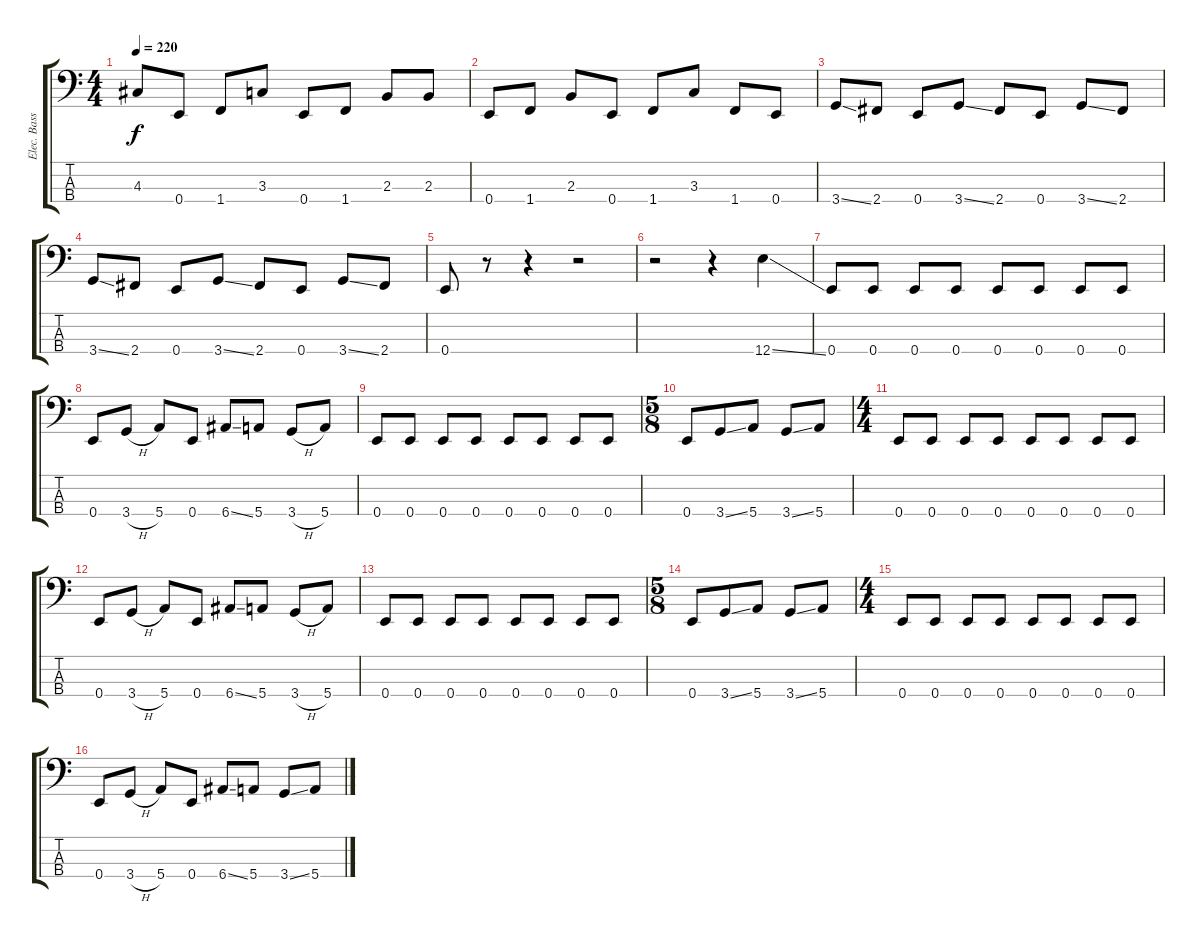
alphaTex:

\track ("Elec. Bass" "Elec. Bass") {instrument electricbasspick}
\staff {score tabs}
\tuning (G2 D2 A1 E1) {hide}
\ts (4 4)
\tempo 220
\clef f4
\ks c
4.3.8{dy f} 0.4.8 1.4.8 3.3.8 0.4.8 1.4.8 2.3.8 2.3.8 |
0.4.8 1.4.8 2.3.8 0.4.8 1.4.8 3.3.8 1.4.8 0.4.8 |
3.4{ss}.8 2.4.8 0.4.8 3.4{ss}.8 2.4.8 0.4.8 3.4{ss}.8 2.4.8 |
3.4{ss}.8 2.4.8 0.4.8 3.4{ss}.8 2.4.8 0.4.8 3.4{ss}.8 2.4.8 |
0.4.8 r.8 r.4 r.2 |
r.2 r.4 12.4{ss}.4 |
0.4.8 0.4.8 0.4.8 0.4.8 0.4.8 0.4.8 0.4.8 0.4.8 |
0.4.8 3.4{h}.8 5.4.8 0.4.8 6.4{ss}.8 5.4.8 3.4{h}.8 5.4.8 |
0.4.8 0.4.8 0.4.8 0.4.8 0.4.8 0.4.8 0.4.8 0.4.8 |
\ts (5 8)
0.4.8 3.4{ss}.8 5.4.8 3.4{ss}.8 5.4.8 |
\ts (4 4)
0.4.8 0.4.8 0.4.8 0.4.8 0.4.8 0.4.8 0.4.8 0.4.8 |
0.4.8 3.4{h}.8 5.4.8 0.4.8 6.4{ss}.8 5.4.8 3.4{h}.8 5.4.8 |
0.4.8 0.4.8 0.4.8 0.4.8 0.4.8 0.4.8 0.4.8 0.4.8 |
\ts (5 8)
0.4.8 3.4{ss}.8 5.4.8 3.4{ss}.8 5.4.8 |
\ts (4 4)
0.4.8 0.4.8 0.4.8 0.4.8 0.4.8 0.4.8 0.4.8 0.4.8 |
0.4.8 3.4{h}.8 5.4.8 0.4.8 6.4{ss}.8 5.4.8 3.4{ss}.8 5.4.8
